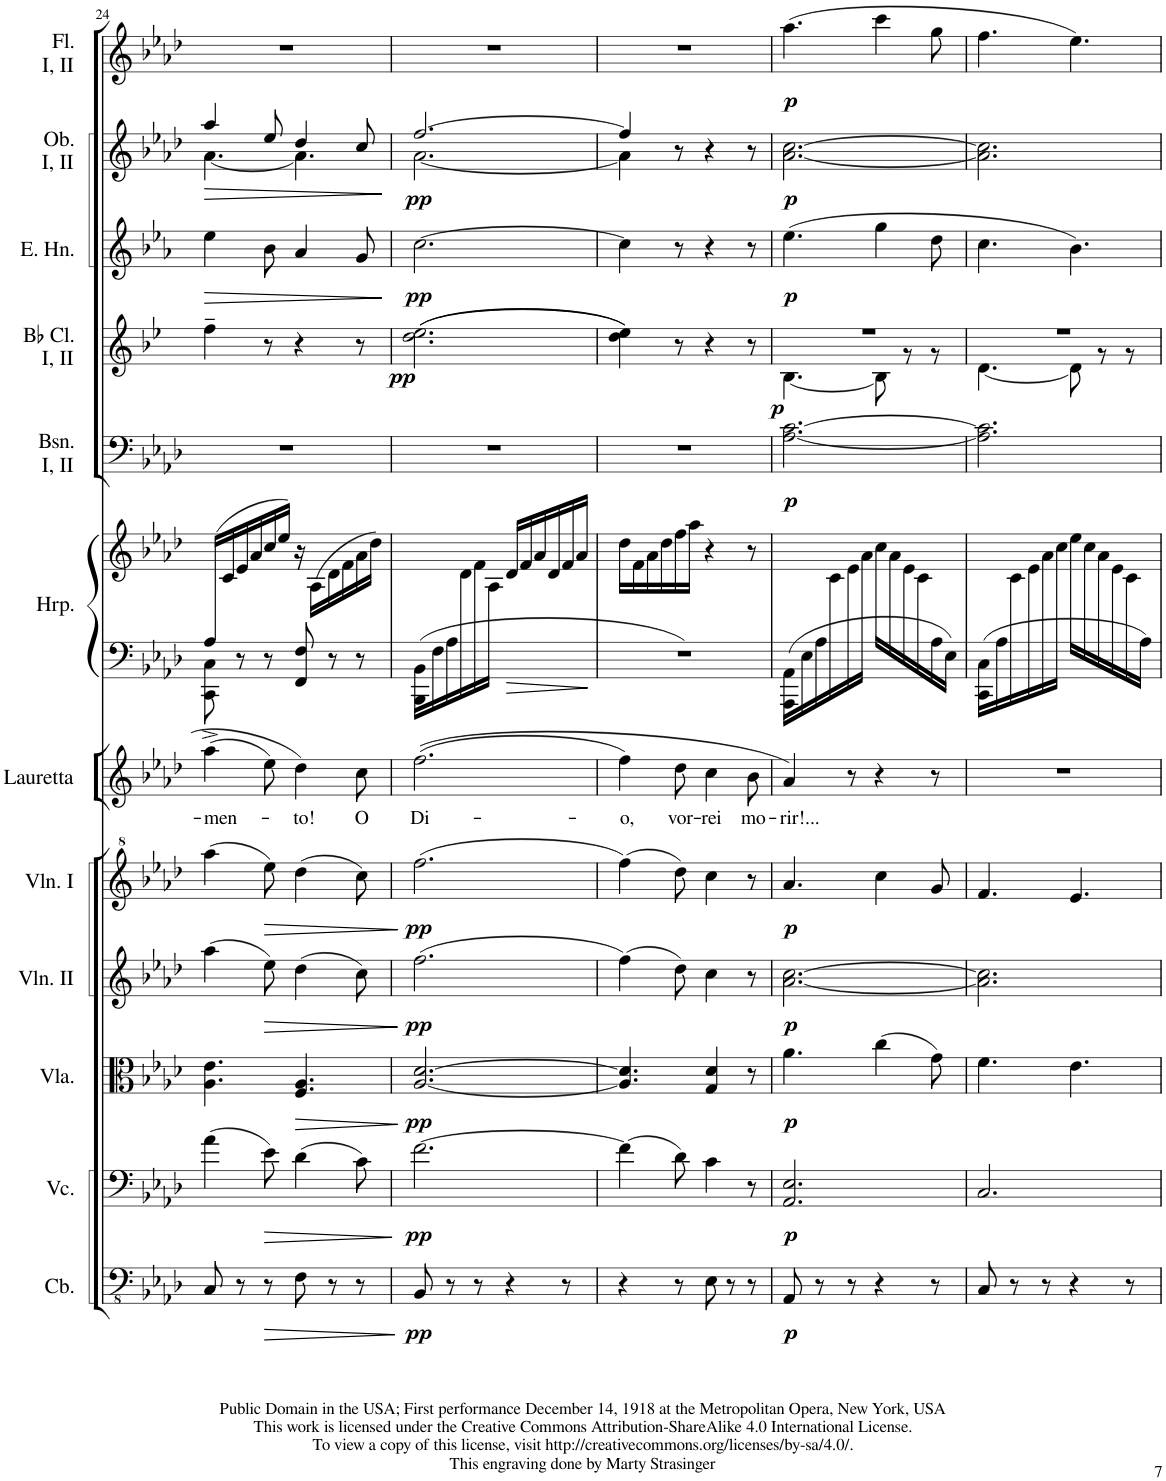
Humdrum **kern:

**kern	**dynam	**kern	**dynam	**kern	**dynam	**kern	**dynam	**kern	**dynam	**kern	**text	**kern	**kern	**dynam	**kern	**dynam	**kern	**dynam	**kern	**dynam	**kern	**dynam	**kern	**dynam
*part12	*part12	*part11	*part11	*part10	*part10	*part9	*part9	*part8	*part8	*part7	*part7	*part6	*part6	*part6	*part5	*part5	*part4	*part4	*part3	*part3	*part2	*part2	*part1	*part1
*staff13	*staff13	*staff12	*staff12	*staff11	*staff11	*staff10	*staff10	*staff9	*staff9	*staff8	*staff8	*staff7	*staff6	*staff6/7	*staff5	*staff5	*staff4	*staff4	*staff3	*staff3	*staff2	*staff2	*staff1	*staff1
*I"Contrabass	*	*I"Violoncello	*	*I"Viola	*	*I"Violin II	*	*I"Violin I	*	*I"Lauretta	*	*I"Harp	*	*	*I"Bassoon I, II	*	*I"Bb Clarinet I, II	*	*I"English Horn	*	*I"Oboe I, II	*	*I"Flute I, II	*
*I'Cb.	*	*I'Vc.	*	*I'Vla.	*	*I'Vln. II	*	*I'Vln. I	*	*I'Lauretta	*	*I'Hrp.	*	*	*I'Bsn. I, II	*	*I'Bb Cl. I, II	*	*I'E. Hn.	*	*I'Ob. I, II	*	*I'Fl. I, II	*
!!LO:PB:g=z
*clefFv4	*	*clefF4	*	*clefC3	*	*clefG2	*	*clefG^2	*	*clefG2	*	*clefF4	*clefG2	*	*clefF4	*	*clefG2	*	*clefG2	*	*clefG2	*	*clefG2	*
*	*	*	*	*	*	*	*	*	*	*	*	*	*	*	*	*	*Trd1c2	*	*Trd4c7	*	*	*	*	*
*k[b-e-a-d-]	*	*k[b-e-a-d-]	*	*k[b-e-a-d-]	*	*k[b-e-a-d-]	*	*k[b-e-a-d-]	*	*k[b-e-a-d-]	*	*k[b-e-a-d-]	*k[b-e-a-d-]	*	*k[b-e-a-d-]	*	*k[b-e-]	*	*k[b-e-a-]	*	*k[b-e-a-d-]	*	*k[b-e-a-d-]	*
*M6/8	*	*M6/8	*	*M6/8	*	*M6/8	*	*M6/8	*	*M6/8	*	*M6/8	*M6/8	*	*M6/8	*	*M6/8	*	*M6/8	*	*M6/8	*	*M6/8	*
=24	=24	=24	=24	=24	=24	=24	=24	=24	=24	=24	=24	=24	=24	=24	=24	=24	=24	=24	=24	=24	=24	=24	=24	=24
!	!	!	!	!	!	!	!	!	!	!	!LO:LY:b	!	!	!	!	!	!	!	!	!LO:HP:b	!	!LO:HP:b	!	!
*	*	*	*	*	*	*	*	*	*	*	*	*^	*	*	*	*	*	*	*	*	*^	*	*	*
8CC/	.	(4a-\	.	4.A-\ 4.e-\	.	(4aa-\	.	(4aaa-\	.	(4aa-;<^\	-men-	(16A-/LL	8CC\ 8C\	16ryy	.	2.r	.	4ff~\	.	4ee-\	>	4aa-/	[4.a-\	>	2.r	.
.	.	.	.	.	.	.	.	.	.	.	.	2ryy	.	16c/	.	.	.	.	.	.	.	.	.	.	.	.
8r	.	.	.	.	.	.	.	.	.	.	.	.	8r	16e-/	.	.	.	.	.	.	.	.	.	.	.	.
.	.	.	.	.	.	.	.	.	.	.	.	.	.	16a-/	.	.	.	.	.	.	.	.	.	.	.	.
!	!LO:HP:b	!	!LO:HP:b	!	!	!	!LO:HP:b	!	!LO:HP:b	!	!	!	!	!	!	!	!	!	!	!	!	!	!	!	!	!
8r	>	8e-\)	>	.	.	8ee-\)	>	8eee-\)	>	8ee-;<\)	.	.	8r	16cc/	.	.	.	8r	.	8b-\	.	8ee-/	.	.	.	.
.	.	.	.	.	.	.	.	.	.	.	.	.	.	16ee-/JJ)	.	.	.	.	.	.	.	.	.	.	.	.
!	!	!	!	!	!LO:HP:b	!	!	!	!	!	!LO:LY:b	!	!	!	!	!	!	!	!	!	!	!	!	!	!	!
8FF\	.	(4d-\	.	4.F/ 4.A-/	>	(4dd-\	.	(4ddd-\	.	4dd-;<\	-to!	.	8FF/ 8F/	16r	.	.	.	4r	.	4a-/	.	4dd-/	4.a-\]	.	.	.
.	.	.	.	.	.	.	.	.	.	.	.	.	.	(16A-\LL	.	.	.	.	.	.	.	.	.	.	.	.
8r	.	.	.	.	.	.	.	.	.	.	.	.	8r	16d-\	.	.	.	.	.	.	.	.	.	.	.	.
.	.	.	.	.	.	.	.	.	.	.	.	8.ryy	.	16f\	.	.	.	.	.	.	.	.	.	.	.	.
!	!	!	!	!	!	!	!	!	!	!	!LO:LY:b	!	!	!	!	!	!	!	!	!	!	!	!	!	!	!
8r	.	8c\)	.	.	.	8cc\)	.	8ccc\)	.	8cc;<\	O	.	8r	16a-\	.	.	.	8r	.	8g/	.	8cc/	.	.	.	.
.	.	.	.	.	.	.	.	.	.	.	.	.	.	16dd-\JJ)	.	.	.	.	.	.	.	.	.	.	.	.
*	*	*	*	*	*	*	*	*	*	*	*	*v	*v	*	*	*	*	*	*	*	*	*v	*v	*	*	*
.	]	.	]	.	]	.	]	.	]	.	.	.	.	.	.	.	.	.	.	]	.	]	.	.
=25	=25	=25	=25	=25	=25	=25	=25	=25	=25	=25	=25	=25	=25	=25	=25	=25	=25	=25	=25	=25	=25	=25	=25	=25
!	!LO:DY:b	!	!LO:DY:b	!	!LO:DY:b	!	!LO:DY:b	!	!LO:DY:b	!	!LO:LY:b	!	!	!	!	!	!	!LO:DY:b	!	!LO:DY:b	!	!LO:DY:b	!	!
*	*	*	*	*	*	*	*	*	*	*	*	*	*^	*	*	*	*	*	*	*	*^	*	*	*
8BBB-/	pp	[2.f\	pp	[2.A-/ [2.d-/	pp	(2.ff\	pp	(2.fff\	pp	((2.ff\	Di-	16BBB-\ 16BB-\LL	2.ryy	8.ryy	.	2.r	.	((2.dd\ 2.ee-\	pp	[2.cc\	pp	[2.ff/	[2.a-\	pp	2.r	.
.	.	.	.	.	.	.	.	.	.	.	.	16F\	.	.	.	.	.	.	.	.	.	.	.	.	.	.
8r	.	.	.	.	.	.	.	.	.	.	.	16A-\	.	.	.	.	.	.	.	.	.	.	.	.	.	.
.	.	.	.	.	.	.	.	.	.	.	.	2ryy	.	16d-\	.	.	.	.	.	.	.	.	.	.	.	.
8r	.	.	.	.	.	.	.	.	.	.	.	.	.	16f\	.	.	.	.	.	.	.	.	.	.	.	.
.	.	.	.	.	.	.	.	.	.	.	.	.	.	16A-\JJ	.	.	.	.	.	.	.	.	.	.	.	.
!	!	!	!	!	!	!	!	!	!	!	!	!	!	!	!LO:HP:b	!	!	!	!	!	!	!	!	!	!	!
4r	.	.	.	.	.	.	.	.	.	.	.	.	.	16d-/LL	>	.	.	.	.	.	.	.	.	.	.	.
.	.	.	.	.	.	.	.	.	.	.	.	.	.	16f/	.	.	.	.	.	.	.	.	.	.	.	.
.	.	.	.	.	.	.	.	.	.	.	.	.	.	16a-/	.	.	.	.	.	.	.	.	.	.	.	.
.	.	.	.	.	.	.	.	.	.	.	.	.	.	16d-/	.	.	.	.	.	.	.	.	.	.	.	.
8r	.	.	.	.	.	.	.	.	.	.	.	.	.	16f/	.	.	.	.	.	.	.	.	.	.	.	.
.	.	.	.	.	.	.	.	.	.	.	.	16ryy	.	16a-/JJ	.	.	.	.	.	.	.	.	.	.	.	.
*	*	*	*	*	*	*	*	*	*	*	*	*	*v	*v	*	*	*	*	*	*	*	*v	*v	*	*	*
.	.	.	.	.	.	.	.	.	.	.	.	.	.	]	.	.	.	.	.	.	.	.	.	.
=26	=26	=26	=26	=26	=26	=26	=26	=26	=26	=26	=26	=26	=26	=26	=26	=26	=26	=26	=26	=26	=26	=26	=26	=26
!	!	!	!	!	!	!	!	!	!	!	!LO:LY:b	!	!	!	!	!	!	!	!	!	!	!	!	!
*	*	*	*	*	*	*	*	*	*	*	*	*	*	*	*	*	*	*	*	*	*^	*	*	*
4r	.	(4f\]	.	4.A-/] 4.d-/]	.	(4ff\)	.	(4fff\)	.	4ff\)	-o,	2.r	16dd-\LL	.	2.r	.	4dd\ 4ee-\))	.	4cc\]	.	4ff/]	4a-\]	.	2.r	.
.	.	.	.	.	.	.	.	.	.	.	.	.	16f\	.	.	.	.	.	.	.	.	.	.	.	.
.	.	.	.	.	.	.	.	.	.	.	.	.	16a-\	.	.	.	.	.	.	.	.	.	.	.	.
.	.	.	.	.	.	.	.	.	.	.	.	.	16dd-\	.	.	.	.	.	.	.	.	.	.	.	.
!	!	!	!	!	!	!	!	!	!	!	!LO:LY:b	!	!	!	!	!	!	!	!	!	!	!	!	!	!
8r	.	8d-\)	.	.	.	8dd-\)	.	8ddd-\)	.	8dd-\	vor-	.	16ff\	.	.	.	8r	.	8r	.	8r	2ryy	.	.	.
.	.	.	.	.	.	.	.	.	.	.	.	.	16aa-\JJ	.	.	.	.	.	.	.	.	.	.	.	.
!	!	!	!	!	!	!	!	!	!	!	!LO:LY:b	!	!	!	!	!	!	!	!	!	!	!	!	!	!
8EE-\	.	4c\	.	4G/ 4d-/	.	4cc\	.	4ccc\	.	4cc;<\	-rei	.	4r	.	.	.	4r	.	4r	.	4r	.	.	.	.
8r	.	.	.	.	.	.	.	.	.	.	.	.	.	.	.	.	.	.	.	.	.	.	.	.	.
!	!	!	!	!	!	!	!	!	!	!	!LO:LY:b	!	!	!	!	!	!	!	!	!	!	!	!	!	!
8r	.	8r	.	8r	.	8r	.	8r	.	8b-;<\	mo-	.	8r	.	.	.	8r	.	8r	.	8r	.	.	.	.
*	*	*	*	*	*	*	*	*	*	*	*	*	*	*	*	*	*	*	*	*	*v	*v	*	*	*
=27	=27	=27	=27	=27	=27	=27	=27	=27	=27	=27	=27	=27	=27	=27	=27	=27	=27	=27	=27	=27	=27	=27	=27	=27
!	!LO:DY:b	!	!LO:DY:b	!	!LO:DY:b	!	!LO:DY:b	!	!LO:DY:b	!	!LO:LY:b	!	!	!	!	!LO:DY:b	!	!LO:DY:b	!	!LO:DY:b	!	!LO:DY:b	!	!LO:DY:b
*	*	*	*	*	*	*	*	*	*	*	*	*	*^	*	*	*	*^	*	*	*	*	*	*	*
8AAA-/	p	2.AA-/ 2.E-/	p	4.a-\	p	[2.a-\ [2.cc\	p	4.aa-/	p	4a-/)	-rir!...	16AAA-\ 16AA-\LL	2.ryy	8.ryy	.	[2.A-\ [2.c\	p	2.r	[4.B-\	p	(4.ee-\	p	[2.a-\ [2.cc\	p	(4.aa-\	p
.	.	.	.	.	.	.	.	.	.	.	.	16E-\	.	.	.	.	.	.	.	.	.	.	.	.	.	.
8r	.	.	.	.	.	.	.	.	.	.	.	16A-\	.	.	.	.	.	.	.	.	.	.	.	.	.	.
.	.	.	.	.	.	.	.	.	.	.	.	4..ryy	.	16c\	.	.	.	.	.	.	.	.	.	.	.	.
8r	.	.	.	.	.	.	.	.	.	8r	.	.	.	16e-\	.	.	.	.	.	.	.	.	.	.	.	.
.	.	.	.	.	.	.	.	.	.	.	.	.	.	16a-\JJ	.	.	.	.	.	.	.	.	.	.	.	.
4r	.	.	.	(4cc\	.	.	.	4ccc\	.	4r	.	.	.	16cc\LL	.	.	.	.	8B-\]	.	4gg\	.	.	.	4ccc\	.
.	.	.	.	.	.	.	.	.	.	.	.	.	.	16a-\	.	.	.	.	.	.	.	.	.	.	.	.
.	.	.	.	.	.	.	.	.	.	.	.	.	.	16e-\	.	.	.	.	8r	.	.	.	.	.	.	.
.	.	.	.	.	.	.	.	.	.	.	.	.	.	16c\	.	.	.	.	.	.	.	.	.	.	.	.
8r	.	.	.	8g\)	.	.	.	8gg/	.	8r	.	16A-\	.	8ryy	.	.	.	.	8r	.	8dd\	.	.	.	8gg\	.
.	.	.	.	.	.	.	.	.	.	.	.	16E-\JJ	.	.	.	.	.	.	.	.	.	.	.	.	.	.
=28	=28	=28	=28	=28	=28	=28	=28	=28	=28	=28	=28	=28	=28	=28	=28	=28	=28	=28	=28	=28	=28	=28	=28	=28	=28	=28
8CC/	.	2.C/	.	4.f\	.	2.a-\] 2.cc\]	.	4.ff/	.	2.r	.	16CC\ 16C\LL	2.ryy	8ryy	.	2.A-\] 2.c\]	.	2.r	[4.d\	.	4.cc\	.	2.a-\] 2.cc\]	.	4.ff\	.
.	.	.	.	.	.	.	.	.	.	.	.	16A-\	.	.	.	.	.	.	.	.	.	.	.	.	.	.
8r	.	.	.	.	.	.	.	.	.	.	.	16ryy	.	16c\	.	.	.	.	.	.	.	.	.	.	.	.
.	.	.	.	.	.	.	.	.	.	.	.	.	.	16e-\	.	.	.	.	.	.	.	.	.	.	.	.
8r	.	.	.	.	.	.	.	.	.	.	.	.	.	16a-\	.	.	.	.	.	.	.	.	.	.	.	.
.	.	.	.	.	.	.	.	.	.	.	.	.	.	16cc\JJ	.	.	.	.	.	.	.	.	.	.	.	.
4r	.	.	.	4.e-\	.	.	.	4.ee-/	.	.	.	.	.	16ee-\LL	.	.	.	.	8d\]	.	4.b-\)	.	.	.	4.ee-\)	.
.	.	.	.	.	.	.	.	.	.	.	.	.	.	16cc\	.	.	.	.	.	.	.	.	.	.	.	.
.	.	.	.	.	.	.	.	.	.	.	.	.	.	16a-\	.	.	.	.	8r	.	.	.	.	.	.	.
.	.	.	.	.	.	.	.	.	.	.	.	.	.	16e-\	.	.	.	.	.	.	.	.	.	.	.	.
8r	.	.	.	.	.	.	.	.	.	.	.	.	.	16c\	.	.	.	.	8r	.	.	.	.	.	.	.
.	.	.	.	.	.	.	.	.	.	.	.	16A-\JJ	.	16ryy	.	.	.	.	.	.	.	.	.	.	.	.
*	*	*	*	*	*	*	*	*	*	*	*	*	*v	*v	*	*	*	*v	*v	*	*	*	*	*	*	*
=	=	=	=	=	=	=	=	=	=	=	=	=	=	=	=	=	=	=	=	=	=	=	=	=
*-	*-	*-	*-	*-	*-	*-	*-	*-	*-	*-	*-	*-	*-	*-	*-	*-	*-	*-	*-	*-	*-	*-	*-	*-
